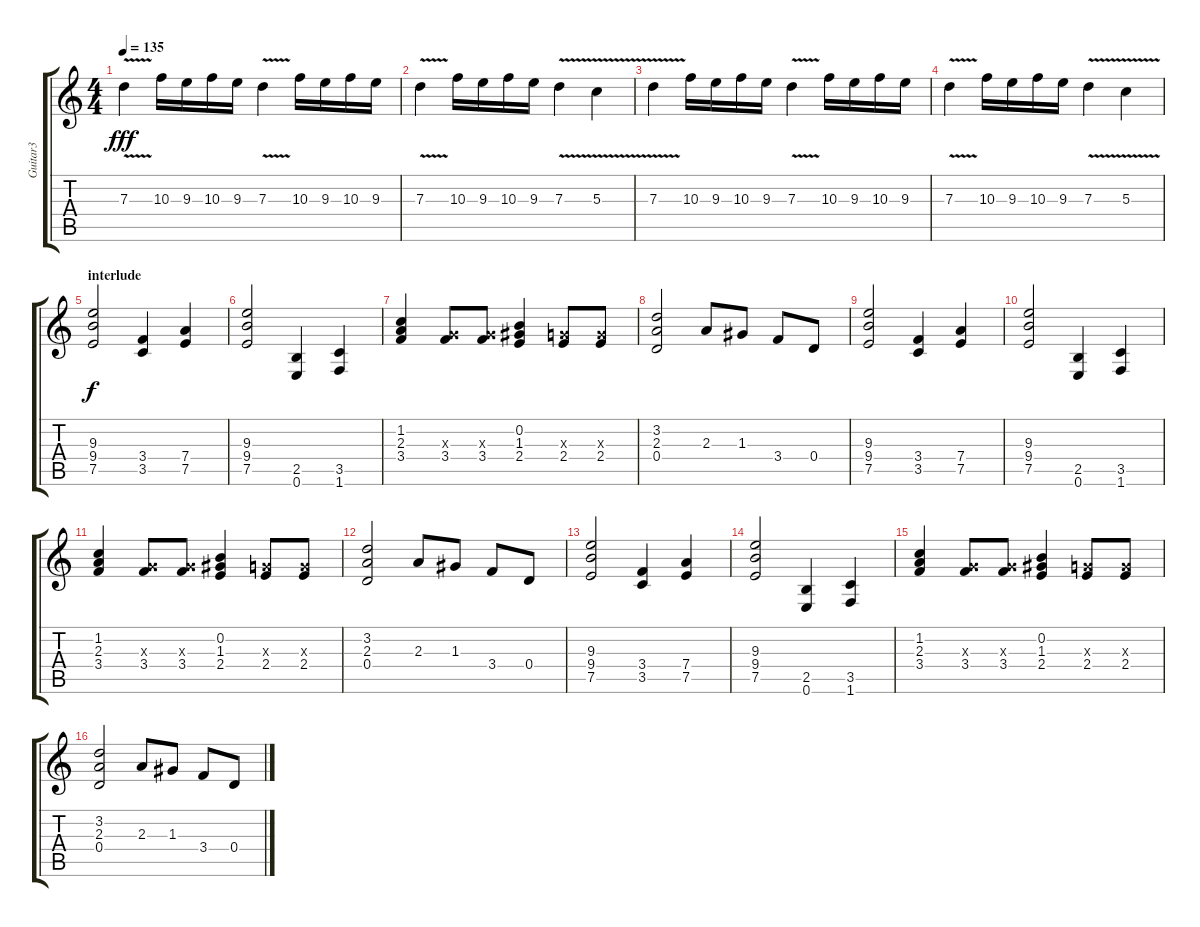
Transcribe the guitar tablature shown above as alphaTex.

\track ("Guitar3" "Guitar3") {instrument distortionguitar}
\staff {score tabs}
\tuning (E4 B3 G3 D3 A2 E2) {hide}
\ts (4 4)
\tempo 135
\clef g2
\ks c
7.3{v}.4{dy fff} 10.3.16 9.3.16 10.3.16 9.3.16 7.3{v}.4 10.3.16 9.3.16 10.3.16 9.3.16 |
7.3{v}.4 10.3.16 9.3.16 10.3.16 9.3.16 7.3{v}.4 5.3{v}.4 |
7.3{v}.4 10.3.16 9.3.16 10.3.16 9.3.16 7.3{v}.4 10.3.16 9.3.16 10.3.16 9.3.16 |
7.3{v}.4 10.3.16 9.3.16 10.3.16 9.3.16 7.3{v}.4 5.3{v}.4 |
\section ("" "interlude")
(9.3 9.4 7.5).2{dy f} (3.4 3.5).4 (7.4 7.5).4 |
(9.3 9.4 7.5).2 (2.5 0.6).4 (3.5 1.6).4 |
(1.2 2.3 3.4).4 (0.3{x} 3.4).8 (0.3{x} 3.4).8 (0.2 1.3 2.4).4 (0.3{x} 2.4).8 (0.3{x} 2.4).8 |
(3.2 2.3 0.4).2 2.3.8 1.3.8 3.4.8 0.4.8 |
(9.3 9.4 7.5).2 (3.4 3.5).4 (7.4 7.5).4 |
(9.3 9.4 7.5).2 (2.5 0.6).4 (3.5 1.6).4 |
(1.2 2.3 3.4).4 (0.3{x} 3.4).8 (0.3{x} 3.4).8 (0.2 1.3 2.4).4 (0.3{x} 2.4).8 (0.3{x} 2.4).8 |
(3.2 2.3 0.4).2 2.3.8 1.3.8 3.4.8 0.4.8 |
(9.3 9.4 7.5).2 (3.4 3.5).4 (7.4 7.5).4 |
(9.3 9.4 7.5).2 (2.5 0.6).4 (3.5 1.6).4 |
(1.2 2.3 3.4).4 (0.3{x} 3.4).8 (0.3{x} 3.4).8 (0.2 1.3 2.4).4 (0.3{x} 2.4).8 (0.3{x} 2.4).8 |
(3.2 2.3 0.4).2 2.3.8 1.3.8 3.4.8 0.4.8
